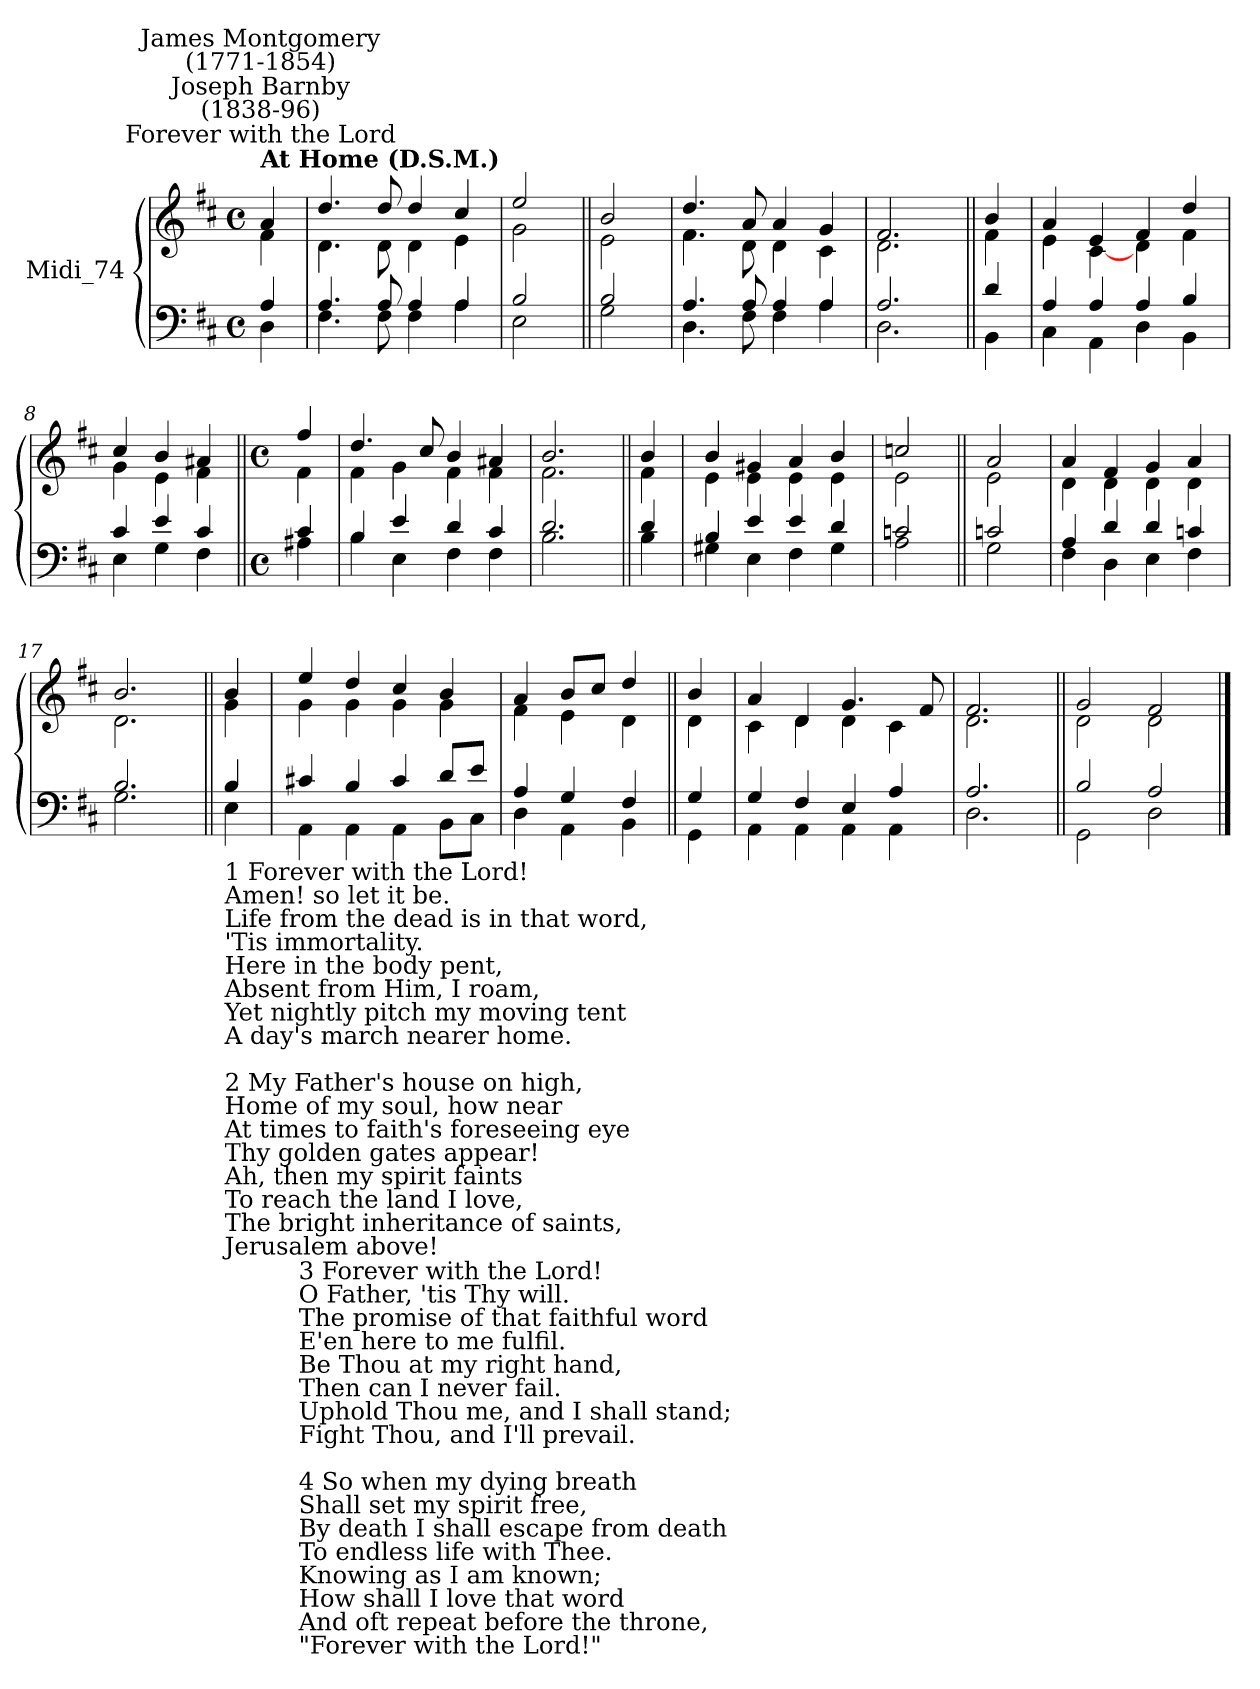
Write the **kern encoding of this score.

**kern	**kern
*part2	*part1
*staff2	*staff1
*I"Midi_74	*I"Midi_74
*clefF4	*clefG2
*k[f#c#]	*k[f#c#]
*D:	*D:
*M4/4	*M4/4
*met(c)	*met(c)
=	=
*^	*^
!	!	!LO:TX:a:B:t=At Home (D.S.M.)	!
!	!	!LO:TX:a:cj:t=Forever with the Lord	!
!	!	!LO:TX:a:cj:t=Joseph Barnby\n(1838-96)	!
!	!	!LO:TX:a:cj:t=James Montgomery\n(1771-1854)	!
4A/	4D\	4a/	4f#\
=1	=1	=1	=1
4.A/	4.F#\	4.dd/	4.d\
8A/	8F#\	8dd/	8d\
4A/	4F#\	4dd/	4d\
4A/	4A\	4cc#/	4e\
=2	=2	=2	=2
2B/	2E\	2ee/	2g\
=3||	=3||	=3||	=3||
2B/	2G\	2b/	2e\
=4	=4	=4	=4
4.A/	4.D\	4.dd/	4.f#\
8A/	8F#\	8a/	8d\
4A/	4F#\	4a/	4d\
4A/	4A\	4g/	4c#\
=5	=5	=5	=5
2.A/	2.D\	2.f#/	2.d\
=6||	=6||	=6||	=6||
4d/	4BB\	4b/	4f#\
=7	=7	=7	=7
4A/	4C#\	4a/	4e\
4A/	4AA\	4e/	[4c#\
4A/	4D\	4f#/	4d\
4B/	4BB\	4dd/	4f#\
=8	=8	=8	=8
4c#/	4E\	4cc#/	4g\
4e/	4G\	4b/	4e\
4c#/	4F#\	4a#X/	4f#\
!!LO:LB:g=z	!!
=9||	=9||	=9||	=9||
*M4/4	*	*M4/4	*
*met(c)	*	*met(c)	*
4c#/	4A#X\	4ff#/	4f#\
=10	=10	=10	=10
4B/	4B\	4.dd/	4f#\
4e/	4E\	.	4g\
.	.	8cc#/	.
4d/	4F#\	4b/	4f#\
4c#/	4F#\	4a#X/	4f#\
=11	=11	=11	=11
2.d/	2.B\	2.b/	2.f#\
=12||	=12||	=12||	=12||
4d/	4B\	4b/	4f#\
=13	=13	=13	=13
4B/	4G#X\	4b/	4e\
4e/	4E\	4g#X/	4e\
4e/	4F#\	4a/	4e\
4d/	4G#\	4b/	4e\
=14	=14	=14	=14
2cn/	2A\	2ccn/	2e\
=15||	=15||	=15||	=15||
2cn/	2G\	2a/	2e\
=16	=16	=16	=16
4A/	4F#\	4a/	4d\
4d/	4D\	4f#/	4d\
4d/	4E\	4g/	4d\
4cn/	4F#\	4a/	4d\
=17	=17	=17	=17
2.B/	2.G\	2.b/	2.d\
!!LO:LB:g=z	!!
=18||	=18||	=18||	=18||
!LO:TX:b:t=1 Forever with the Lord!\nAmen! so let it be.\nLife from the dead is in that word,\n'Tis immortality.\nHere in the body pent,\nAbsent from Him, I roam,\nYet nightly pitch my moving tent\nA day's march nearer home.\n\n2 My Father's house on high,\nHome of my soul, how near\nAt times to faith's foreseeing eye\nThy golden gates appear!\nAh, then my spirit faints\nTo reach the land I love,\nThe bright inheritance of saints,\nJerusalem above!	!	!	!
4B/	4E\	4b/	4g\
=19	=19	=19	=19
!LO:TX:b:t=3 Forever with the Lord!\nO Father, 'tis Thy will.\nThe promise of that faithful word\nE'en here to me fulfil.\nBe Thou at my right hand,\nThen can I never fail.\nUphold Thou me, and I shall stand;\nFight Thou, and I'll prevail.\n\n4 So when my dying breath\nShall set my spirit free,\nBy death I shall escape from death\nTo endless life with Thee.\nKnowing as I am known;\nHow shall I love that word\nAnd oft repeat before the throne,\n"Forever with the Lord!"	!	!	!
4c#X/	4AA\	4ee/	4g\
4B/	4AA\	4dd/	4g\
4c#/	4AA\	4cc#/	4g\
8d/L	8BB\L	4b/	4g\
8e/J	8C#\J	.	.
=20	=20	=20	=20
4A/	4D\	4a/	4f#\
4G/	4AA\	8b/L	4e\
.	.	8cc#/J	.
4F#/	4BB\	4dd/	4d\
=21||	=21||	=21||	=21||
4G/	4GG\	4b/	4d\
=22	=22	=22	=22
4G/	4AA\	4a/	4c#\
4F#/	4AA\	4d/	4d\
4E/	4AA\	4.g/	4d\
4A/	4AA\	.	4c#\
.	.	8f#/	.
=23	=23	=23	=23
2.A/	2.D\	2.f#/	2.d\
=24||	=24||	=24||	=24||
2B/	2GG\	2g/	2d\
2A/	2D\	2f#/	2d\
*v	*v	*	*
*	*v	*v
==	==
*-	*-
